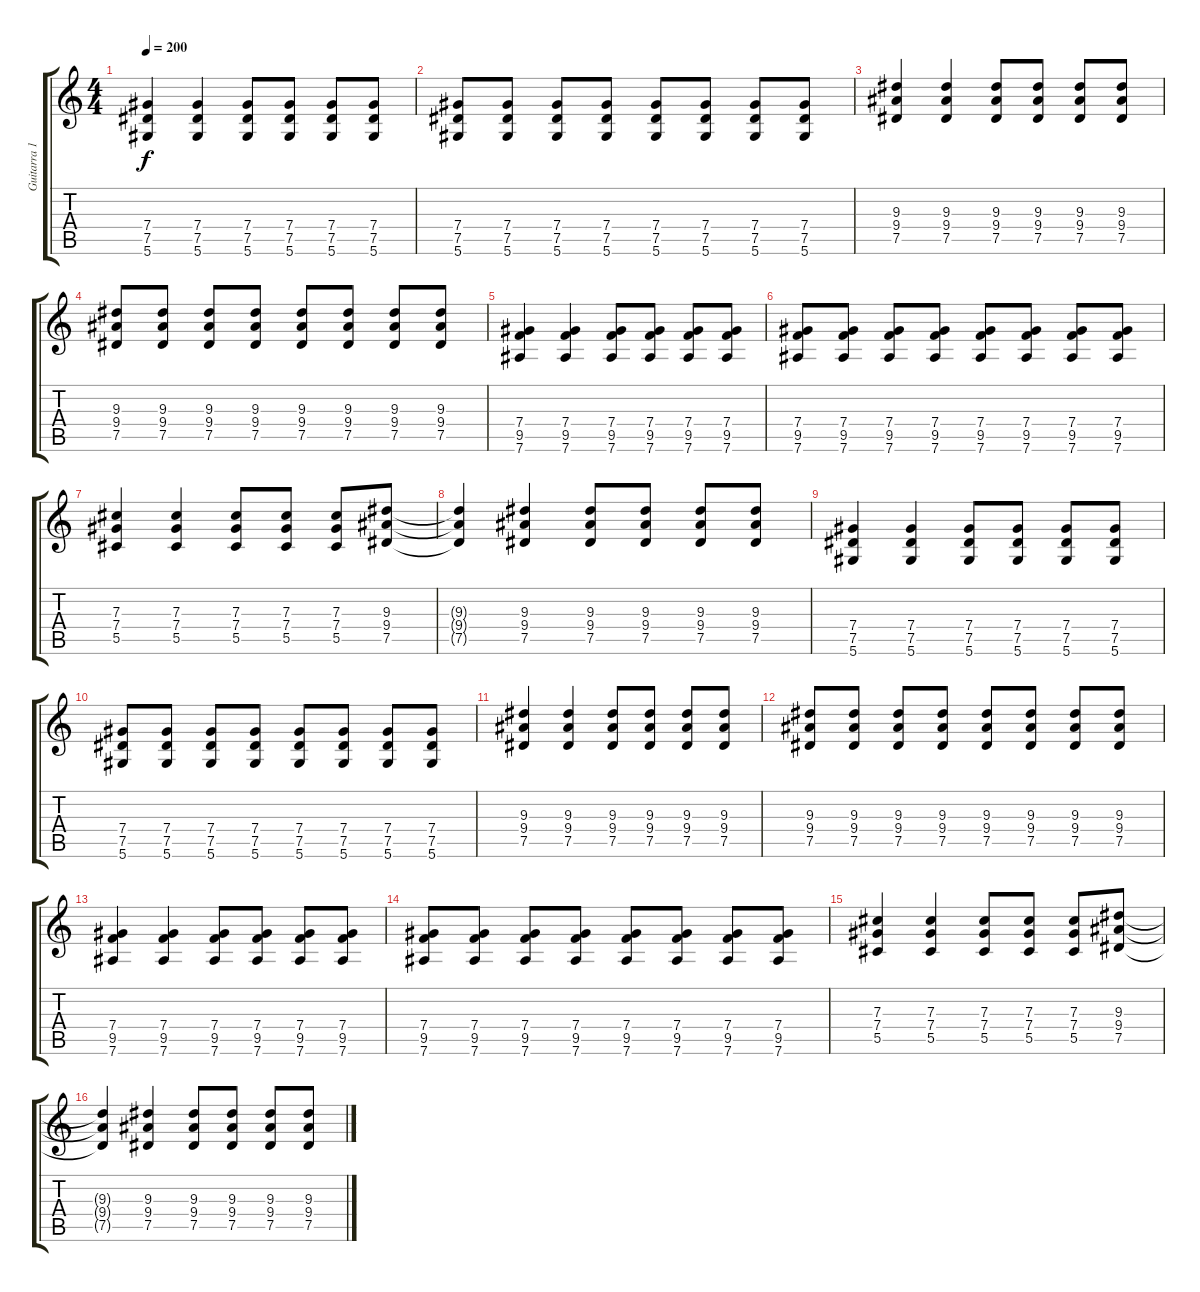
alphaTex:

\track ("Guitarra 1" "Guitarra 1") {instrument distortionguitar}
\staff {score tabs}
\tuning (Eb4 Bb3 Gb3 Db3 Ab2 Eb2) {hide}
\ts (4 4)
\tempo 200
\clef g2
\ks c
(7.4 7.5 5.6).4{dy f} (7.4 7.5 5.6).4 (7.4 7.5 5.6).8 (7.4 7.5 5.6).8 (7.4 7.5 5.6).8 (7.4 7.5 5.6).8 |
(7.4 7.5 5.6).8 (7.4 7.5 5.6).8 (7.4 7.5 5.6).8 (7.4 7.5 5.6).8 (7.4 7.5 5.6).8 (7.4 7.5 5.6).8 (7.4 7.5 5.6).8 (7.4 7.5 5.6).8 |
(9.3 9.4 7.5).4 (9.3 9.4 7.5).4 (9.3 9.4 7.5).8 (9.3 9.4 7.5).8 (9.3 9.4 7.5).8 (9.3 9.4 7.5).8 |
(9.3 9.4 7.5).8 (9.3 9.4 7.5).8 (9.3 9.4 7.5).8 (9.3 9.4 7.5).8 (9.3 9.4 7.5).8 (9.3 9.4 7.5).8 (9.3 9.4 7.5).8 (9.3 9.4 7.5).8 |
(7.4 9.5 7.6).4 (7.4 9.5 7.6).4 (7.4 9.5 7.6).8 (7.4 9.5 7.6).8 (7.4 9.5 7.6).8 (7.4 9.5 7.6).8 |
(7.4 9.5 7.6).8 (7.4 9.5 7.6).8 (7.4 9.5 7.6).8 (7.4 9.5 7.6).8 (7.4 9.5 7.6).8 (7.4 9.5 7.6).8 (7.4 9.5 7.6).8 (7.4 9.5 7.6).8 |
(7.3 7.4 5.5).4 (7.3 7.4 5.5).4 (7.3 7.4 5.5).8 (7.3 7.4 5.5).8 (7.3 7.4 5.5).8 (9.3 9.4 7.5).8 |
(9.3{t} 9.4{t} 7.5{t}).4 (9.3 9.4 7.5).4 (9.3 9.4 7.5).8 (9.3 9.4 7.5).8 (9.3 9.4 7.5).8 (9.3 9.4 7.5).8 |
(7.4 7.5 5.6).4 (7.4 7.5 5.6).4 (7.4 7.5 5.6).8 (7.4 7.5 5.6).8 (7.4 7.5 5.6).8 (7.4 7.5 5.6).8 |
(7.4 7.5 5.6).8 (7.4 7.5 5.6).8 (7.4 7.5 5.6).8 (7.4 7.5 5.6).8 (7.4 7.5 5.6).8 (7.4 7.5 5.6).8 (7.4 7.5 5.6).8 (7.4 7.5 5.6).8 |
(9.3 9.4 7.5).4 (9.3 9.4 7.5).4 (9.3 9.4 7.5).8 (9.3 9.4 7.5).8 (9.3 9.4 7.5).8 (9.3 9.4 7.5).8 |
(9.3 9.4 7.5).8 (9.3 9.4 7.5).8 (9.3 9.4 7.5).8 (9.3 9.4 7.5).8 (9.3 9.4 7.5).8 (9.3 9.4 7.5).8 (9.3 9.4 7.5).8 (9.3 9.4 7.5).8 |
(7.4 9.5 7.6).4 (7.4 9.5 7.6).4 (7.4 9.5 7.6).8 (7.4 9.5 7.6).8 (7.4 9.5 7.6).8 (7.4 9.5 7.6).8 |
(7.4 9.5 7.6).8 (7.4 9.5 7.6).8 (7.4 9.5 7.6).8 (7.4 9.5 7.6).8 (7.4 9.5 7.6).8 (7.4 9.5 7.6).8 (7.4 9.5 7.6).8 (7.4 9.5 7.6).8 |
(7.3 7.4 5.5).4 (7.3 7.4 5.5).4 (7.3 7.4 5.5).8 (7.3 7.4 5.5).8 (7.3 7.4 5.5).8 (9.3 9.4 7.5).8 |
(9.3{t} 9.4{t} 7.5{t}).4 (9.3 9.4 7.5).4 (9.3 9.4 7.5).8 (9.3 9.4 7.5).8 (9.3 9.4 7.5).8 (9.3 9.4 7.5).8
